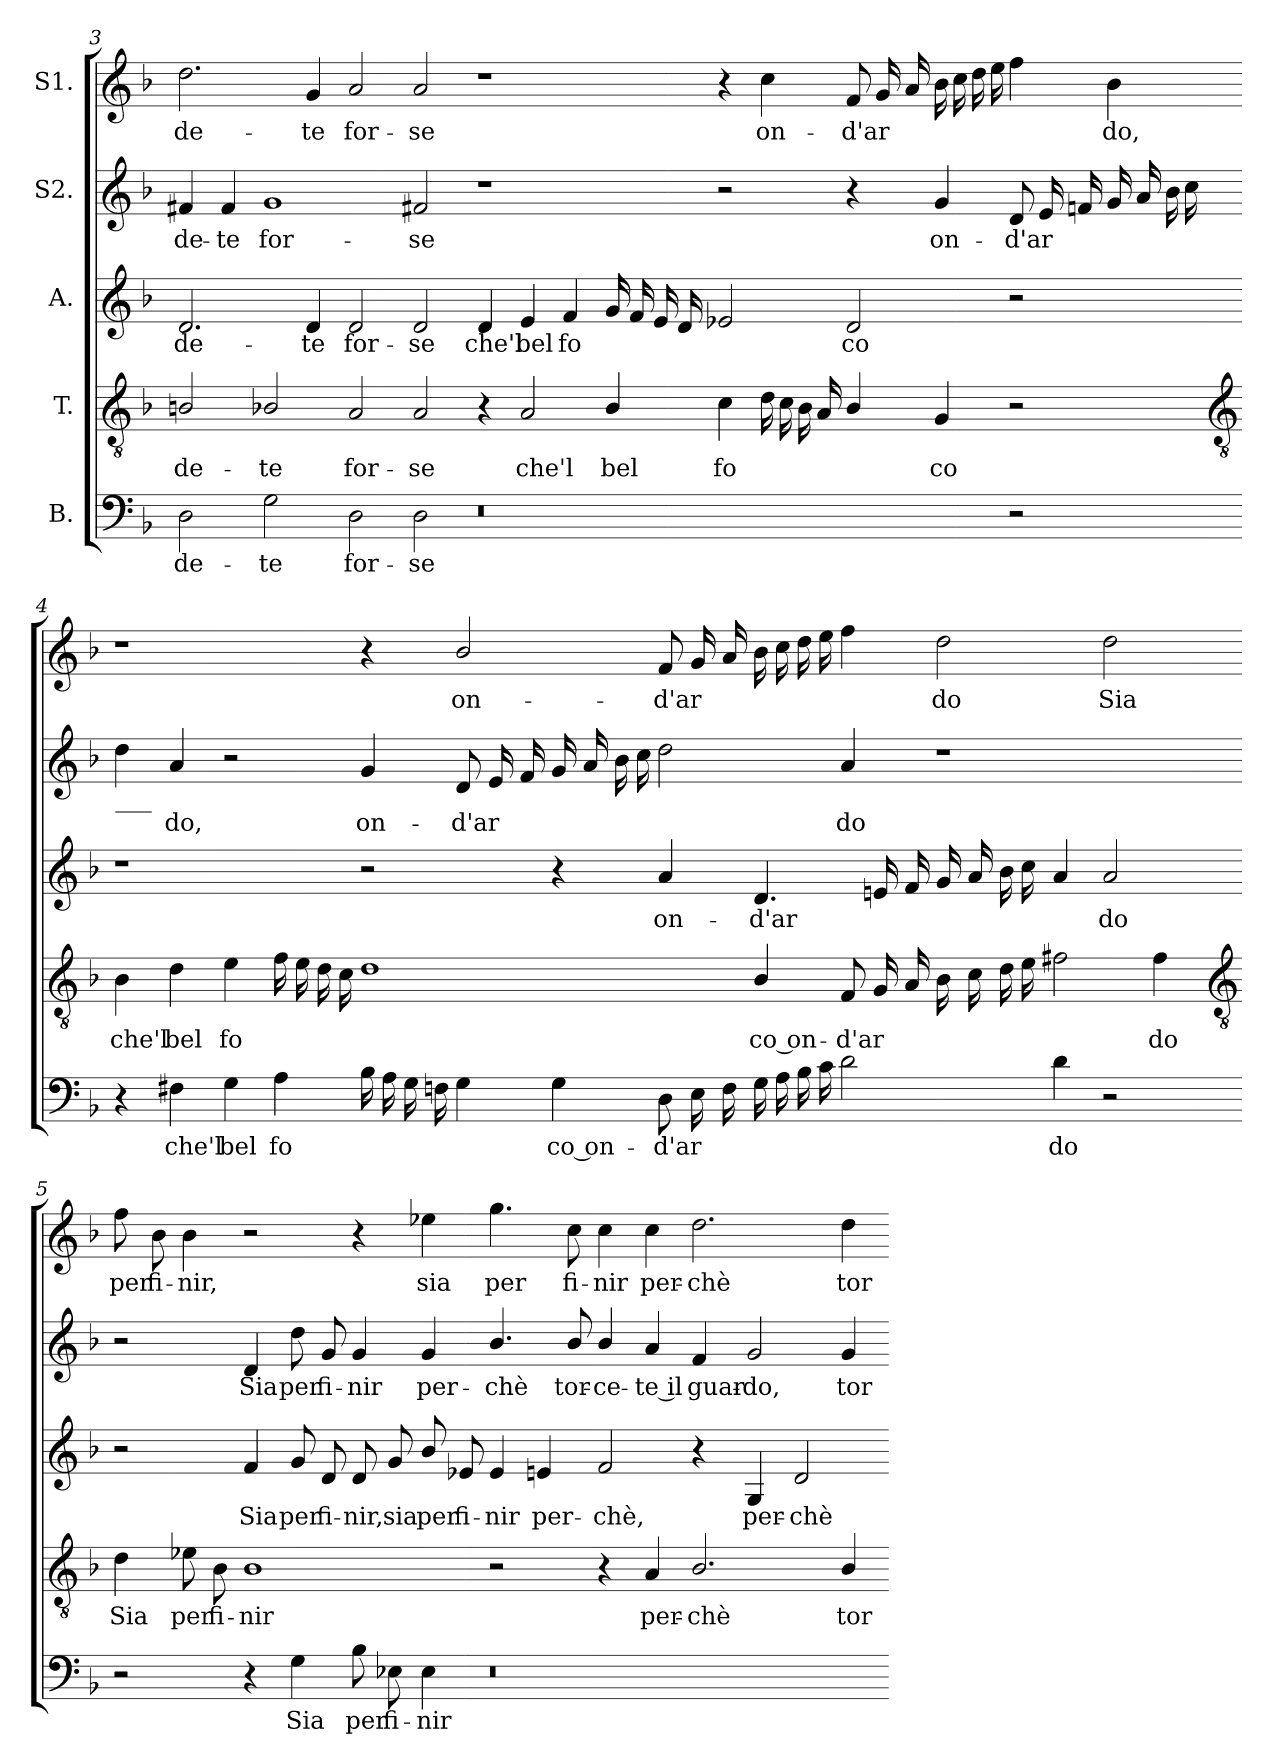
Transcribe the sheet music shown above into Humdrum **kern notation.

**kern	**text	**kern	**text	**kern	**text	**kern	**text	**kern	**text
*part5	*part5	*part4	*part4	*part3	*part3	*part2	*part2	*part1	*part1
*staff5	*staff5	*staff4	*staff4	*staff3	*staff3	*staff2	*staff2	*staff1	*staff1
*I"B.	*	*I"T.	*	*I"A.	*	*I"S2.	*	*I"S1.	*
!!LO:LB:g=z
*clefF4	*	*clefGv2	*	*clefG2	*	*clefG2	*	*clefG2	*
*k[b-]	*	*k[b-]	*	*k[b-]	*	*k[b-]	*	*k[b-]	*
*F:	*	*F:	*	*F:	*	*F:	*	*F:	*
=3	=3	=3	=3	=3	=3	=3	=3	=3	=3
!	!LO:LY:b	!	!LO:LY:b	!	!LO:LY:b	!	!LO:LY:b	!	!LO:LY:b
2D	-de-	2Bn/	-de-	2.d	-de-	4f#X	-de-	2.dd	-de-
!	!	!	!	!	!	!	!LO:LY:b	!	!
.	.	.	.	.	.	4f#	-te	.	.
!	!LO:LY:b	!	!LO:LY:b	!	!	!	!LO:LY:b	!	!
2G	-te	2B-X/	-te	.	.	1g	for-	.	.
!	!	!	!	!	!LO:LY:b	!	!	!	!LO:LY:b
.	.	.	.	4d	-te	.	.	4g	-te
!	!LO:LY:b	!	!LO:LY:b	!	!LO:LY:b	!	!	!	!LO:LY:b
2D	for-	2A	for-	2d	for-	.	.	2a	for-
!	!LO:LY:b	!	!LO:LY:b	!	!LO:LY:b	!	!LO:LY:b	!	!LO:LY:b
2D	-se	2A	-se	2d	-se	2f#X	-se	2a	-se
!	!	!	!	!	!LO:LY:b	!	!	!	!
0r	.	4r	.	4d	che'l	1r	.	1r	.
!	!	!	!LO:LY:b	!	!LO:LY:b	!	!	!	!
.	.	2A	che'l	4e	bel	.	.	.	.
!	!	!	!	!	!LO:LY:b	!	!	!	!
.	.	.	.	4f	fo	.	.	.	.
!	!	!	!LO:LY:b	!	!	!	!	!	!
.	.	4B-/	bel	16g	.	.	.	.	.
.	.	.	.	16f	.	.	.	.	.
.	.	.	.	16e	.	.	.	.	.
.	.	.	.	16d	.	.	.	.	.
!	!	!	!LO:LY:b	!	!	!	!	!	!
.	.	4c	fo	2e-X	.	2r	.	4r	.
!	!	!	!	!	!	!	!	!	!LO:LY:b
.	.	16d	.	.	.	.	.	4cc	on-
.	.	16c	.	.	.	.	.	.	.
.	.	16B-	.	.	.	.	.	.	.
.	.	16A	.	.	.	.	.	.	.
!	!	!	!	!	!LO:LY:b	!	!	!	!LO:LY:b
.	.	4B-/	.	2d	co	4r	.	8f	-d'ar
.	.	.	.	.	.	.	.	16g	.
.	.	.	.	.	.	.	.	16a	.
!	!	!	!LO:LY:b	!	!	!	!LO:LY:b	!	!
.	.	4G	co	.	.	4g	on-	16b-	.
.	.	.	.	.	.	.	.	16cc	.
.	.	.	.	.	.	.	.	16dd	.
.	.	.	.	.	.	.	.	16ee	.
!	!	!	!	!	!	!	!LO:LY:b	!	!
2r	.	2r	.	2r	.	8d	-d'ar	4ff	.
.	.	.	.	.	.	16e	.	.	.
.	.	.	.	.	.	16fn	.	.	.
!	!	!	!	!	!	!	!	!	!LO:LY:b
.	.	.	.	.	.	16g	.	4b-	do,
.	.	.	.	.	.	16a	.	.	.
.	.	.	.	.	.	16b-	.	.	.
.	.	.	.	.	.	16cc	.	.	.
!!LO:LB:g=z
=4-	=4-	=4-	=4-	=4-	=4-	=4-	=4-	=4-	=4-
*	*	*clefGv2	*	*	*	*	*	*	*
!	!	!	!	!	!	!LO:TX:b:t=___	!	!	!
!	!	!	!LO:LY:b	!	!	!	!	!	!
4r	.	4B-	che'l	1r	.	4dd	.	1r	.
!	!LO:LY:b	!	!LO:LY:b	!	!	!	!LO:LY:b	!	!
4F#X	che'l	4d	bel	.	.	4a	do,	.	.
!	!LO:LY:b	!	!LO:LY:b	!	!	!	!	!	!
4G	bel	4e	fo	.	.	2r	.	.	.
!	!LO:LY:b	!	!	!	!	!	!	!	!
4A	fo	16f	.	.	.	.	.	.	.
.	.	16e	.	.	.	.	.	.	.
.	.	16d	.	.	.	.	.	.	.
.	.	16c	.	.	.	.	.	.	.
!	!	!	!	!	!	!	!LO:LY:b	!	!
16B-	.	1d	.	2r	.	4g	on-	4r	.
16A	.	.	.	.	.	.	.	.	.
16G	.	.	.	.	.	.	.	.	.
16Fn	.	.	.	.	.	.	.	.	.
!	!	!	!	!	!	!	!LO:LY:b	!	!LO:LY:b
4G	.	.	.	.	.	8d	-d'ar	2b-/	on-
.	.	.	.	.	.	16e	.	.	.
.	.	.	.	.	.	16f	.	.	.
!	!LO:LY:b	!	!	!	!	!	!	!	!
4G	co on-	.	.	4r	.	16g	.	.	.
.	.	.	.	.	.	16a	.	.	.
.	.	.	.	.	.	16b-	.	.	.
.	.	.	.	.	.	16cc	.	.	.
!	!LO:LY:b	!	!	!	!LO:LY:b	!	!	!	!LO:LY:b
8D	-d'ar	.	.	4a	on-	2dd	.	8f	-d'ar
16E	.	.	.	.	.	.	.	16g	.
16F	.	.	.	.	.	.	.	16a	.
!	!	!	!LO:LY:b	!	!LO:LY:b	!	!	!	!
16G	.	4B-/	co on-	4.d	-d'ar	.	.	16b-	.
16A	.	.	.	.	.	.	.	16cc	.
16B-	.	.	.	.	.	.	.	16dd	.
16c	.	.	.	.	.	.	.	16ee	.
!	!	!	!LO:LY:b	!	!	!	!LO:LY:b	!	!
2d	.	8F	-d'ar	.	.	4a	do	4ff	.
.	.	16G	.	16e	.	.	.	.	.
.	.	16A	.	16f	.	.	.	.	.
!	!	!	!	!	!	!	!	!	!LO:LY:b
.	.	16B-	.	16g	.	1r	.	2dd	do
.	.	16c	.	16a	.	.	.	.	.
.	.	16d	.	16b-	.	.	.	.	.
.	.	16e	.	16cc	.	.	.	.	.
!	!LO:LY:b	!	!	!	!	!	!	!	!
4d	do	2f#X	.	4a	.	.	.	.	.
!	!	!	!	!	!LO:LY:b	!	!	!	!LO:LY:b
2r	.	.	.	2a	do	.	.	2dd	Sia
!	!	!	!LO:LY:b	!	!	!	!	!	!
.	.	4f#	do	.	.	.	.	.	.
!!LO:LB:g=z
=5-	=5-	=5-	=5-	=5-	=5-	=5-	=5-	=5-	=5-
*	*	*clefGv2	*	*	*	*	*	*	*
!	!	!	!LO:LY:b	!	!	!	!	!	!LO:LY:b
2r	.	4d	Sia	2r	.	2r	.	8ff	per
!	!	!	!	!	!	!	!	!	!LO:LY:b
.	.	.	.	.	.	.	.	8b-	fi-
!	!	!	!LO:LY:b	!	!	!	!	!	!LO:LY:b
.	.	8e-X	per	.	.	.	.	4b-	-nir,
!	!	!	!LO:LY:b	!	!	!	!	!	!
.	.	8B-	fi-	.	.	.	.	.	.
!	!	!	!LO:LY:b	!	!LO:LY:b	!	!LO:LY:b	!	!
4r	.	1B-	-nir	4f	Sia	4d	Sia	2r	.
!	!LO:LY:b	!	!	!	!LO:LY:b	!	!LO:LY:b	!	!
4G	Sia	.	.	8g	per	8dd	per	.	.
!	!	!	!	!	!LO:LY:b	!	!LO:LY:b	!	!
.	.	.	.	8d	fi-	8g	fi-	.	.
!	!LO:LY:b	!	!	!	!LO:LY:b	!	!LO:LY:b	!	!
8B-	per	.	.	8d	-nir,	4g	-nir	4r	.
!	!LO:LY:b	!	!	!	!LO:LY:b	!	!	!	!
8E-X	fi-	.	.	8g	sia	.	.	.	.
!	!LO:LY:b	!	!	!	!LO:LY:b	!	!LO:LY:b	!	!LO:LY:b
4E-	-nir	.	.	8b-/	per	4g	per-	4ee-X	sia
!	!	!	!	!	!LO:LY:b	!	!	!	!
.	.	.	.	8e-X	fi-	.	.	.	.
!	!	!	!	!	!LO:LY:b	!	!LO:LY:b	!	!LO:LY:b
0r	.	2r	.	4e-	-nir	4.b-/	-chè	4.gg	per
!	!	!	!	!	!LO:LY:b	!	!	!	!
.	.	.	.	4en	per-	.	.	.	.
!	!	!	!	!	!	!	!LO:LY:b	!	!LO:LY:b
.	.	.	.	.	.	8b-/	tor-	8cc	fi-
!	!	!	!	!	!LO:LY:b	!	!LO:LY:b	!	!LO:LY:b
.	.	4r	.	2f	-chè,	4b-/	-ce-	4cc	-nir
!	!	!	!LO:LY:b	!	!	!	!LO:LY:b	!	!LO:LY:b
.	.	4A	per-	.	.	4a	-te il	4cc	per-
!	!	!	!LO:LY:b	!	!	!	!LO:LY:b	!	!LO:LY:b
.	.	2.B-/	-chè	4r	.	4f	guar-	2.dd	-chè
!	!	!	!	!	!LO:LY:b	!	!LO:LY:b	!	!
.	.	.	.	4G	per-	2g	-do,	.	.
!	!	!	!	!	!LO:LY:b	!	!	!	!
.	.	.	.	2d	-chè	.	.	.	.
!	!	!	!LO:LY:b	!	!	!	!LO:LY:b	!	!LO:LY:b
.	.	4B-/	tor-	.	.	4g	tor-	4dd	tor-
=-	=-	=-	=-	=-	=-	=-	=-	=-	=-
*-	*-	*-	*-	*-	*-	*-	*-	*-	*-
